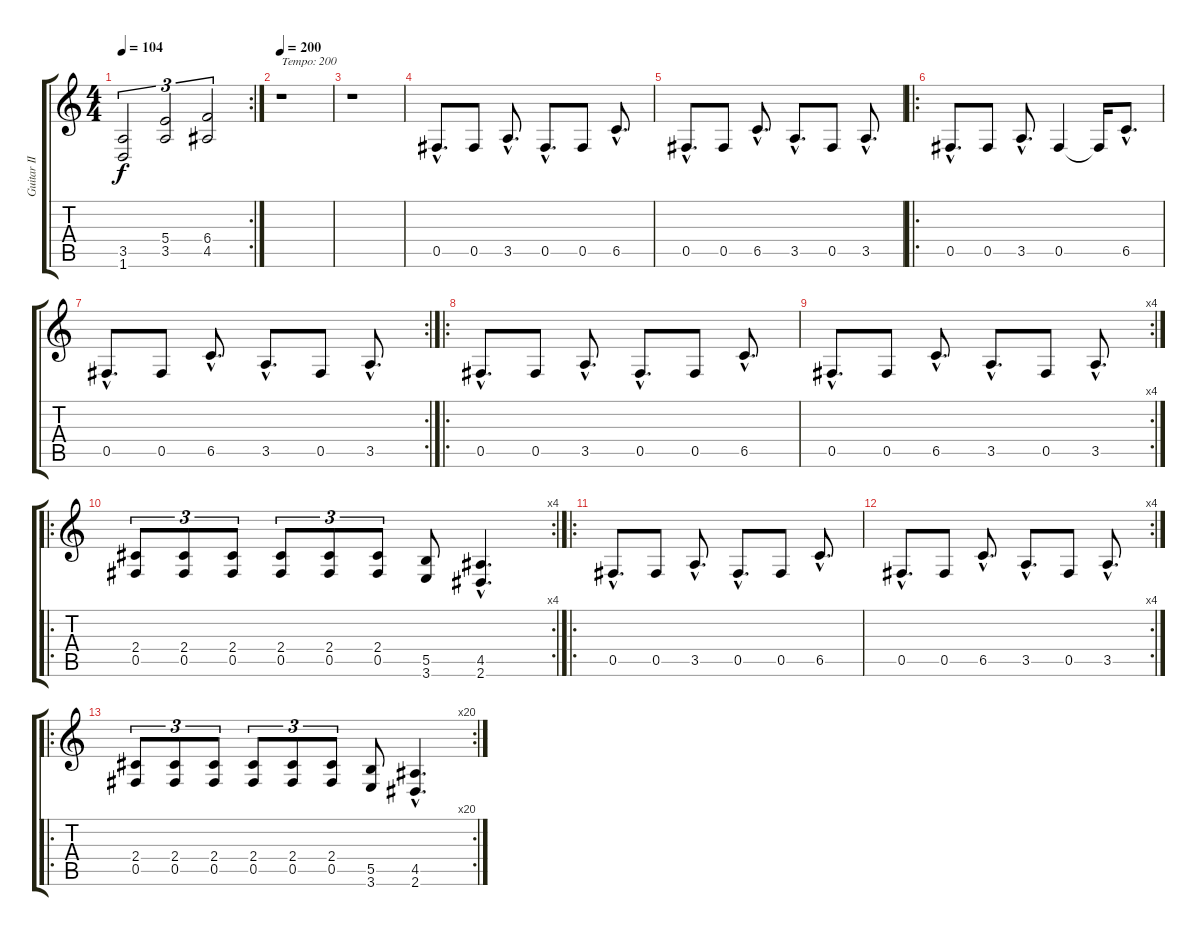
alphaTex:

\track ("Guitar II" "Guitar II") {instrument distortionguitar}
\staff {score tabs}
\tuning (C4 Ab3 E3 B2 Gb2 Db2) {hide}
\rc 2
\ts (4 4)
\tempo 104
\clef g2
\ks c
(3.5 1.6).2{tu (3 2) dy f} (5.4 3.5).2{tu (3 2)} (6.4 4.5).2{tu (3 2)} |
\tempo 200
r.1{txt "Tempo: 200"} |
r.1 |
0.5{hac}.8{d balance 10} 0.5.8 3.5{hac}.8{d} 0.5{hac}.8{d} 0.5.8 6.5{hac}.8{d} |
0.5{hac}.8{d} 0.5.8 6.5{hac}.8{d} 3.5{hac}.8{d} 0.5.8 3.5{hac}.8{d} |
\ro
0.5{hac}.8{d} 0.5.8 3.5{hac}.8{d} 0.5.4 0.5{t}.16 6.5{hac}.8{d} |
\rc 2
0.5{hac}.8{d} 0.5.8 6.5{hac}.8{d} 3.5{hac}.8{d} 0.5.8 3.5{hac}.8{d} |
\ro
0.5{hac}.8{d} 0.5.8 3.5{hac}.8{d} 0.5{hac}.8{d} 0.5.8 6.5{hac}.8{d} |
\rc 4
0.5{hac}.8{d} 0.5.8 6.5{hac}.8{d} 3.5{hac}.8{d} 0.5.8 3.5{hac}.8{d} |
\ro
\rc 4
(2.4 0.5).8{tu (3 2)} (2.4 0.5).8{tu (3 2)} (2.4 0.5).8{tu (3 2)} (2.4 0.5).8{tu (3 2)} (2.4 0.5).8{tu (3 2)} (2.4 0.5).8{tu (3 2)} (5.5 3.6).8 (4.5{hac} 2.6{hac}).4{d} |
\ro
0.5{hac}.8{d} 0.5.8 3.5{hac}.8{d} 0.5{hac}.8{d} 0.5.8 6.5{hac}.8{d} |
\rc 4
0.5{hac}.8{d} 0.5.8 6.5{hac}.8{d} 3.5{hac}.8{d} 0.5.8 3.5{hac}.8{d} |
\ro
\rc 20
(2.4 0.5).8{tu (3 2)} (2.4 0.5).8{tu (3 2)} (2.4 0.5).8{tu (3 2)} (2.4 0.5).8{tu (3 2)} (2.4 0.5).8{tu (3 2)} (2.4 0.5).8{tu (3 2)} (5.5 3.6).8 (4.5{hac} 2.6{hac}).4{d}
